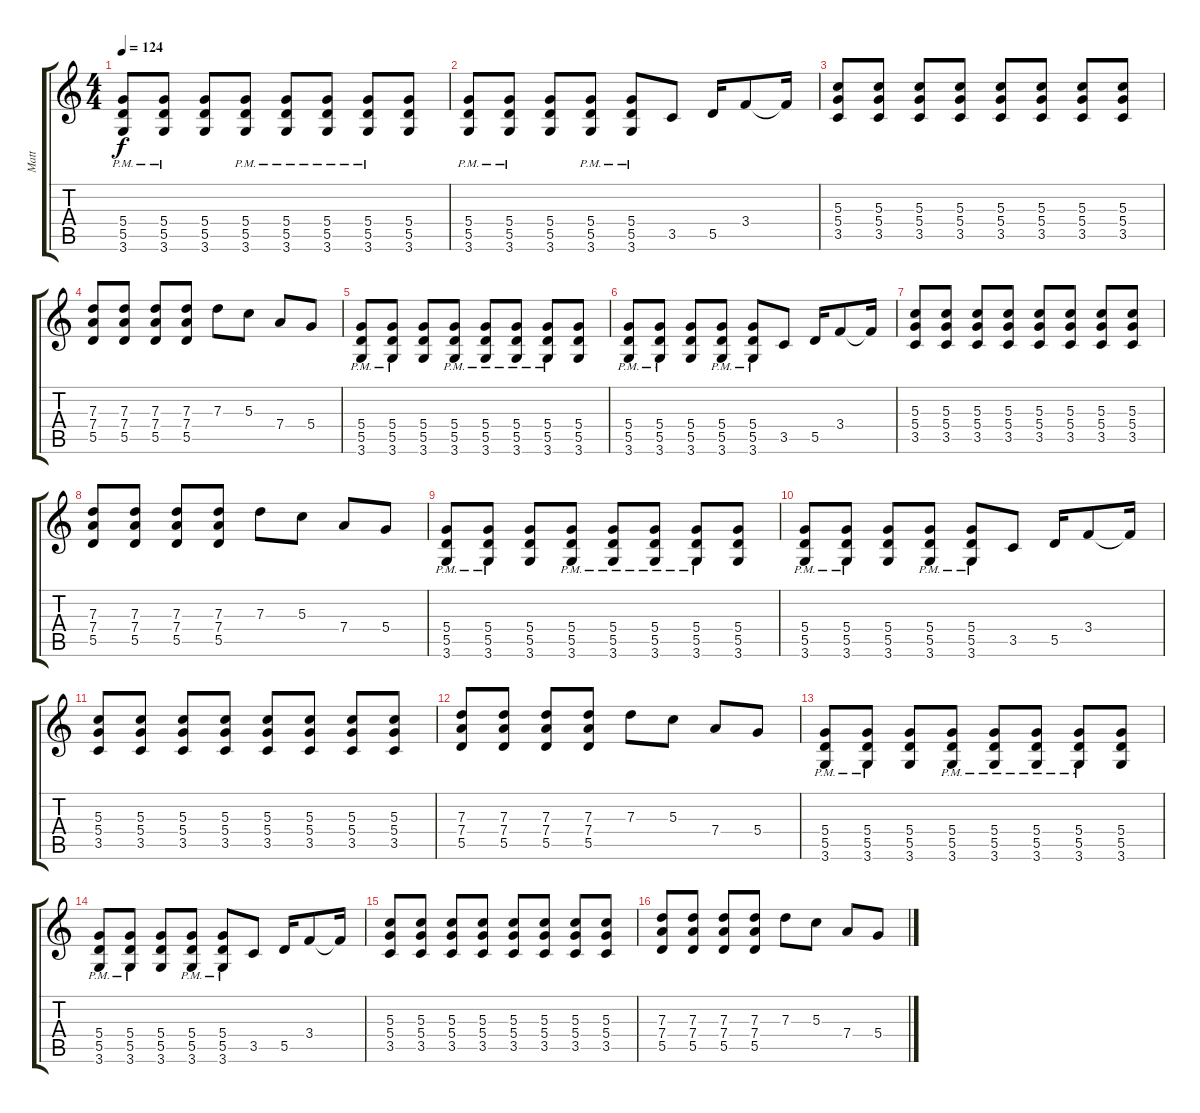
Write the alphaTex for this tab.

\track ("Matt" "Matt") {instrument distortionguitar}
\staff {score tabs}
\tuning (E4 B3 G3 D3 A2 E2) {hide}
\ts (4 4)
\tempo 124
\clef g2
\ks c
(5.4{pm} 5.5{pm} 3.6{pm}).8{dy f} (5.4{pm} 5.5{pm} 3.6{pm}).8 (5.4 5.5 3.6).8 (5.4{pm} 5.5{pm} 3.6{pm}).8 (5.4{pm} 5.5{pm} 3.6{pm}).8 (5.4{pm} 5.5{pm} 3.6{pm}).8 (5.4{pm} 5.5{pm} 3.6{pm}).8 (5.4 5.5 3.6).8 |
(5.4{pm} 5.5{pm} 3.6{pm}).8 (5.4{pm} 5.5{pm} 3.6{pm}).8 (5.4 5.5 3.6).8 (5.4{pm} 5.5{pm} 3.6{pm}).8 (5.4{pm} 5.5{pm} 3.6{pm}).8 3.5.8 5.5.16 3.4.8 3.4{t}.16 |
(5.3 5.4 3.5).8 (5.3 5.4 3.5).8 (5.3 5.4 3.5).8 (5.3 5.4 3.5).8 (5.3 5.4 3.5).8 (5.3 5.4 3.5).8 (5.3 5.4 3.5).8 (5.3 5.4 3.5).8 |
(7.3 7.4 5.5).8 (7.3 7.4 5.5).8 (7.3 7.4 5.5).8 (7.3 7.4 5.5).8 7.3.8 5.3.8 7.4.8 5.4.8 |
(5.4{pm} 5.5{pm} 3.6{pm}).8 (5.4{pm} 5.5{pm} 3.6{pm}).8 (5.4 5.5 3.6).8 (5.4{pm} 5.5{pm} 3.6{pm}).8 (5.4{pm} 5.5{pm} 3.6{pm}).8 (5.4{pm} 5.5{pm} 3.6{pm}).8 (5.4{pm} 5.5{pm} 3.6{pm}).8 (5.4 5.5 3.6).8 |
(5.4{pm} 5.5{pm} 3.6{pm}).8 (5.4{pm} 5.5{pm} 3.6{pm}).8 (5.4 5.5 3.6).8 (5.4{pm} 5.5{pm} 3.6{pm}).8 (5.4{pm} 5.5{pm} 3.6{pm}).8 3.5.8 5.5.16 3.4.8 3.4{t}.16 |
(5.3 5.4 3.5).8 (5.3 5.4 3.5).8 (5.3 5.4 3.5).8 (5.3 5.4 3.5).8 (5.3 5.4 3.5).8 (5.3 5.4 3.5).8 (5.3 5.4 3.5).8 (5.3 5.4 3.5).8 |
(7.3 7.4 5.5).8 (7.3 7.4 5.5).8 (7.3 7.4 5.5).8 (7.3 7.4 5.5).8 7.3.8 5.3.8 7.4.8 5.4.8 |
(5.4{pm} 5.5{pm} 3.6{pm}).8 (5.4{pm} 5.5{pm} 3.6{pm}).8 (5.4 5.5 3.6).8 (5.4{pm} 5.5{pm} 3.6{pm}).8 (5.4{pm} 5.5{pm} 3.6{pm}).8 (5.4{pm} 5.5{pm} 3.6{pm}).8 (5.4{pm} 5.5{pm} 3.6{pm}).8 (5.4 5.5 3.6).8 |
(5.4{pm} 5.5{pm} 3.6{pm}).8 (5.4{pm} 5.5{pm} 3.6{pm}).8 (5.4 5.5 3.6).8 (5.4{pm} 5.5{pm} 3.6{pm}).8 (5.4{pm} 5.5{pm} 3.6{pm}).8 3.5.8 5.5.16 3.4.8 3.4{t}.16 |
(5.3 5.4 3.5).8 (5.3 5.4 3.5).8 (5.3 5.4 3.5).8 (5.3 5.4 3.5).8 (5.3 5.4 3.5).8 (5.3 5.4 3.5).8 (5.3 5.4 3.5).8 (5.3 5.4 3.5).8 |
(7.3 7.4 5.5).8 (7.3 7.4 5.5).8 (7.3 7.4 5.5).8 (7.3 7.4 5.5).8 7.3.8 5.3.8 7.4.8 5.4.8 |
(5.4{pm} 5.5{pm} 3.6{pm}).8 (5.4{pm} 5.5{pm} 3.6{pm}).8 (5.4 5.5 3.6).8 (5.4{pm} 5.5{pm} 3.6{pm}).8 (5.4{pm} 5.5{pm} 3.6{pm}).8 (5.4{pm} 5.5{pm} 3.6{pm}).8 (5.4{pm} 5.5{pm} 3.6{pm}).8 (5.4 5.5 3.6).8 |
(5.4{pm} 5.5{pm} 3.6{pm}).8 (5.4{pm} 5.5{pm} 3.6{pm}).8 (5.4 5.5 3.6).8 (5.4{pm} 5.5{pm} 3.6{pm}).8 (5.4{pm} 5.5{pm} 3.6{pm}).8 3.5.8 5.5.16 3.4.8 3.4{t}.16 |
(5.3 5.4 3.5).8 (5.3 5.4 3.5).8 (5.3 5.4 3.5).8 (5.3 5.4 3.5).8 (5.3 5.4 3.5).8 (5.3 5.4 3.5).8 (5.3 5.4 3.5).8 (5.3 5.4 3.5).8 |
(7.3 7.4 5.5).8 (7.3 7.4 5.5).8 (7.3 7.4 5.5).8 (7.3 7.4 5.5).8 7.3.8 5.3.8 7.4.8 5.4.8
